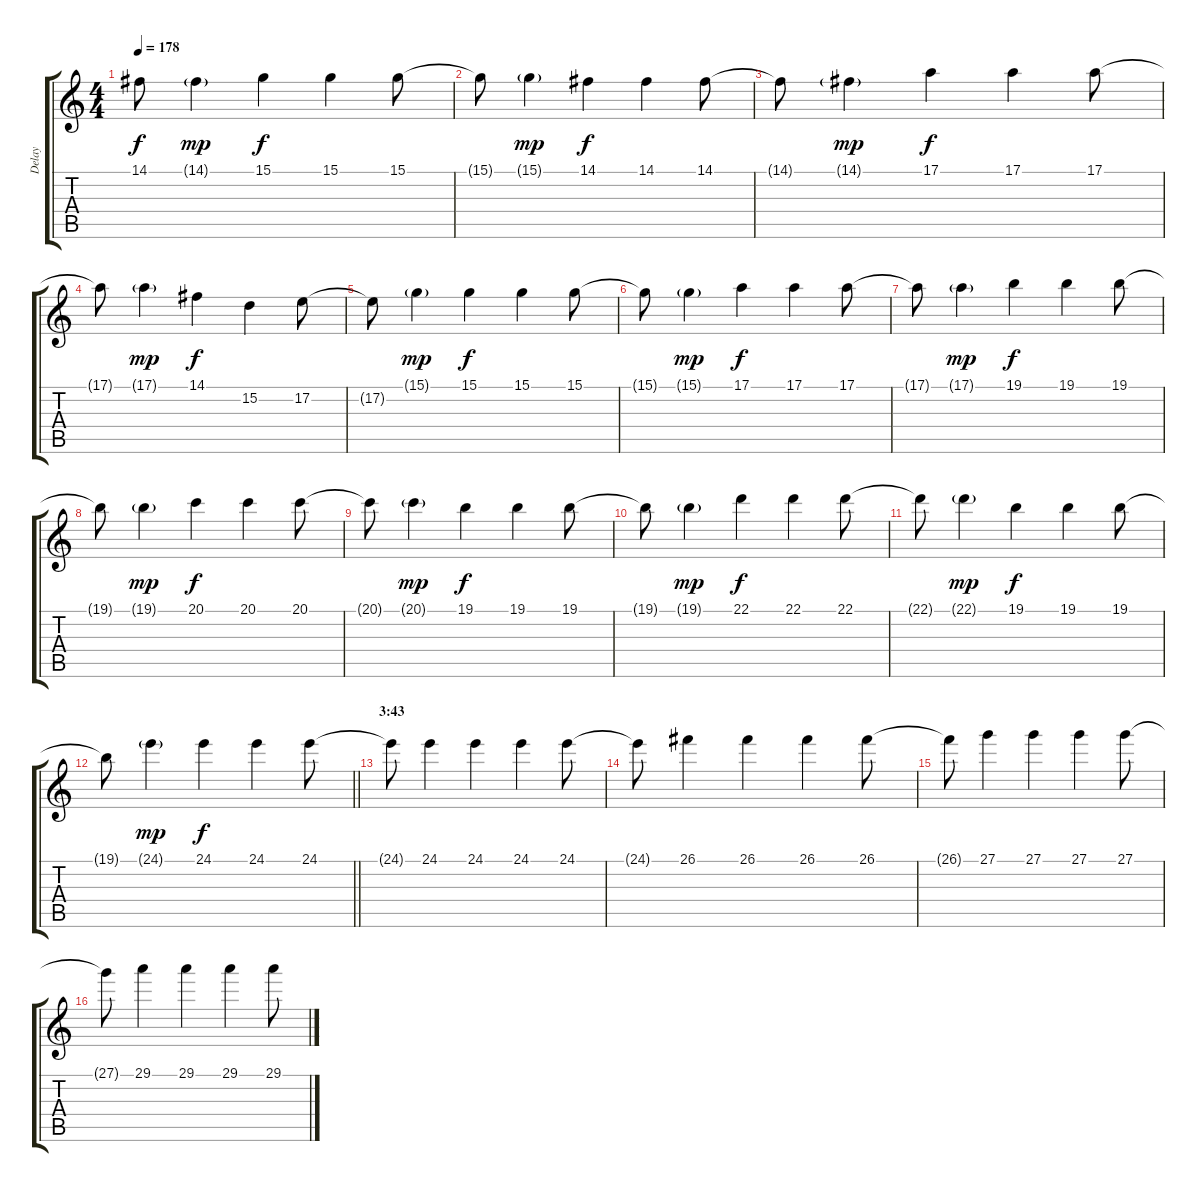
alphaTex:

\track ("Delay" "Delay") {instrument acousticgrandpiano}
\staff {score tabs}
\tuning (E4 B3 G3 D3 A2 E2) {hide}
\ts (4 4)
\tempo 178
\clef g2
\ks c
14.1{t}.8{dy f} 14.1{g}.4{dy mp} 15.1.4{dy f} 15.1.4 15.1.8 |
15.1{t}.8 15.1{g}.4{dy mp} 14.1.4{dy f} 14.1.4 14.1.8 |
14.1{t}.8 14.1{g}.4{dy mp} 17.1.4{dy f} 17.1.4 17.1.8 |
17.1{t}.8 17.1{g}.4{dy mp} 14.1.4{dy f} 15.2.4 17.2.8 |
17.2{t}.8 15.1{g}.4{dy mp} 15.1.4{dy f} 15.1.4 15.1.8 |
15.1{t}.8 15.1{g}.4{dy mp} 17.1.4{dy f} 17.1.4 17.1.8 |
17.1{t}.8 17.1{g}.4{dy mp} 19.1.4{dy f} 19.1.4 19.1.8 |
19.1{t}.8 19.1{g}.4{dy mp} 20.1.4{dy f} 20.1.4 20.1.8 |
20.1{t}.8 20.1{g}.4{dy mp} 19.1.4{dy f} 19.1.4 19.1.8 |
19.1{t}.8 19.1{g}.4{dy mp} 22.1.4{dy f} 22.1.4 22.1.8 |
22.1{t}.8 22.1{g}.4{dy mp} 19.1.4{dy f} 19.1.4 19.1.8 |
\barLineRight lightlight
19.1{t}.8 24.1{g}.4{dy mp} 24.1.4{dy f} 24.1.4 24.1.8 |
\section ("" "3:43")
24.1{t}.8 24.1.4 24.1.4 24.1.4 24.1.8 |
24.1{t}.8 26.1.4 26.1.4 26.1.4 26.1.8 |
26.1{t}.8 27.1.4 27.1.4 27.1.4 27.1.8 |
27.1{t}.8 29.1.4 29.1.4 29.1.4 29.1.8
